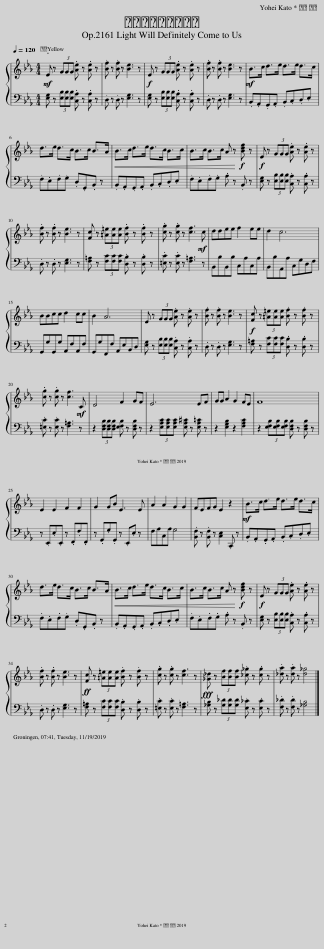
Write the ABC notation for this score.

X:1
%%score { 1 | 2 }
L:1/8
Q:1/4=120
M:4/4
I:linebreak $
K:Eb
V:1 treble
V:2 bass
V:1
!mf! E z (3GGG .[Ae] z .[Ae] z | .[Bf] z .[Bf] z [Be]3 z |!f! E z (3GGG .[Ae] z .[Ae] z | .[Bf] z .[Bf] z [Be]3 z |!mf! B>c d>e d>e d>c |$ %5
 d>e d>c B>c B>A |!<(! B>c d>e d>c B>c!<)! | B>c B>c A z!f! [Bdf] z |!f! E z (3GGG .[Ae] z .[Ae] z |$ .[Bf] z .[Bf] z [Be]3 z | %10
 [Fc] z (3[=A=e][Ae][Ae] .[Bf] z .[Bf] z | .[cg] z .[cg] z [cf]3!mf! c | ddee f2 ee | d2 c6 |$ BBcc d2 cc | %15
 B2 A6 | E z (3GGG .[Ae] z .[Ae] z | .[Bf] z .[Bf] z [Be]3 z |!f! [Fc] z (3[=A=e][Ae][Ae] .[Bf] z .[Bf] z |$ .[cg] z .[cg] z [cf]3!mf! C | %20
 D4 F2 GF | E6 EF | GG A2 G2 FE | F8 |$ E2 E2 F2 F2 | %25
 G2 GB E3 E | A2 A2 G2 G2 | FEFG E2 z2 |!mf! B>c d>e d>e d>c |$ d>e d>c B>c B>A | %30
!<(! B>c d>e d>c B>c!<)! | B>c B>c A z!f! [Bdf] z |!f! E z (3GGG .[Ae] z .[Ae] z |$ .[Bf] z .[Bf] z [Be]3 z |!ff! [Fc] z (3[=A=e][Ae][Ae] .[Bf] z .[Bf] z | %35
 .[cg] z .[cg] z [cf]3 z |!fff! [_G_d] z (3[Bf][Bf][Bf] .[_c_g] z .[cg] z | .[_da] z .[da] z [d_g]4 |] %38
V:2
 [E,G,] z (3[E,B,][E,B,][E,B,] .[C,A,] z .[C,A,] z | .D, z .D, z [E,G,]3 z | [E,G,] z (3[E,B,][E,B,][E,B,] .[C,A,] z .[C,A,] z | .D, z .D, z [E,G,]3 z | .B,,.A,,.G,,.A,, .B,,.C,.D,.E, |$ %5
 .F,.E,.F,.G, .D,.G,,.B,, z | .B,,.A,,.G,,.A,, .B,,.C,.D,.E, | .F,.E,.F,.G, .A, z .B,, z | [E,G,] z (3[E,B,][E,B,][E,B,] .[C,A,] z .[C,A,] z |$ .D, z .D, z [E,G,]3 z | %10
 [F,=A,] z (3[F,C][F,C][F,C] .[D,B,] z .[D,B,] z | .[=E,C] z .[E,C] z [F,=A,]3 z | B,,B,B,,B, C,A,C,A, | B,,B,A,,A, C,G,D,F, |$ G,,G,G,,G, A,,F,A,,F, | %15
 G,,G,F,,F, A,,E,B,,D, | [E,G,] z (3[E,B,][E,B,][E,B,] .[C,A,] z .[C,A,] z | .D, z .D, z [E,G,]3 z | [F,=A,] z (3[F,C][F,C][F,C] .[D,B,] z .[D,B,] z |$ .[=E,C] z .[E,C] z [F,=A,]3 z | %20
 z2 (3[D,F,B,][D,F,B,][D,F,B,] [E,F,B,] z [D,F,B,] z | z2 (3[E,A,C][E,A,C][E,A,C] [E,A,^C] z [E,A,=C] z | z2 [E,G,B,]2 z2 [F,A,C]2 | z2 (3[E,F,B,][E,F,B,][E,F,B,] [D,F,B,] z [D,F,B,] z |$ z .E,,.E,.E,, z .F,,.F,.F,, | %25
 z .G,,.G,.G,, z .E,,.E, z | F,A,C,A, G,4 | .[B,,F,] z .[B,,F,] z [C,E,]2 .C,, z | .B,,.A,,.G,,.A,, .B,,.C,.D,.E, |$ .F,.E,.F,.G, .D,.G,,.B,, z | %30
 .B,,.A,,.G,,.A,, .B,,.C,.D,.E, | .F,.E,.F,.G, .A, z .B,, z | [E,G,] z (3[E,B,][E,B,][E,B,] .[C,A,] z .[C,A,] z |$ .D, z .D, z [E,G,]3 z | [F,=A,] z (3[F,C][F,C][F,C] .[D,B,] z .[D,B,] z | %35
 .[=E,C] z .[E,C] z [F,=A,]3 z | [_G,B,] z (3[G,_D][G,D][G,D] .[E,_C] z .[E,C] z | .[F,_D] z .[F,D] z [_G,B,]4 |] %38
